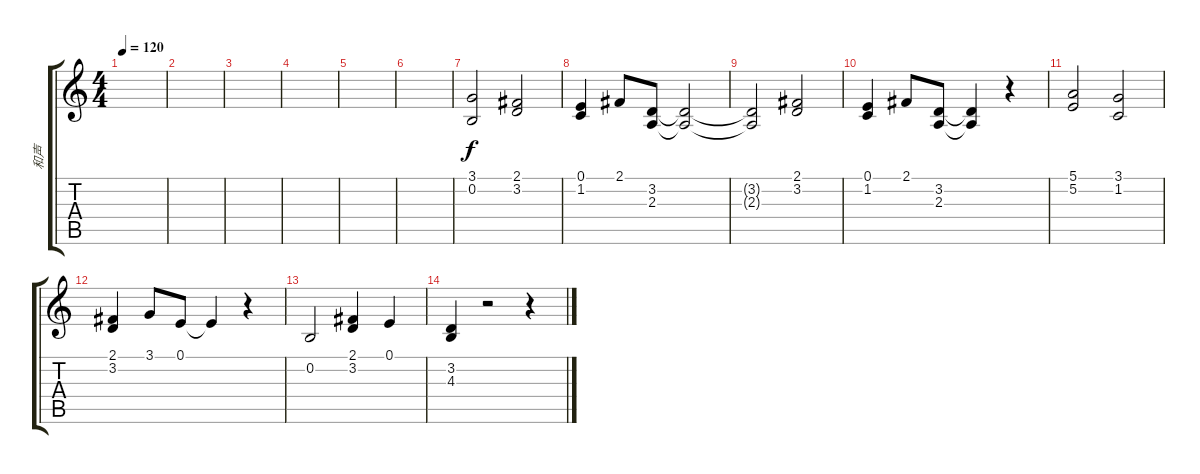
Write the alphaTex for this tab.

\track ("和声" "和声") {instrument fx7echoes}
\staff {score tabs}
\tuning (E4 B3 G3 D3 A2 E2) {hide}
\ts (4 4)
\tempo 120
\clef g2
\ks c
|
|
|
|
|
|
(3.1 0.2).2 (2.1 3.2).2 |
(0.1 1.2).4 2.1.8 (3.2 2.3).8 (3.2{t} 2.3{t}).2 |
(3.2{t} 2.3{t}).2 (2.1 3.2).2 |
(0.1 1.2).4 2.1.8 (3.2 2.3).8 (3.2{t} 2.3{t}).4 r.4 |
(5.1 5.2).2 (3.1 1.2).2 |
(2.1 3.2).4 3.1.8 0.1.8 0.1{t}.4 r.4 |
0.2.2 (2.1 3.2).4 0.1.4 |
(3.2 4.3).4 r.2 r.4
